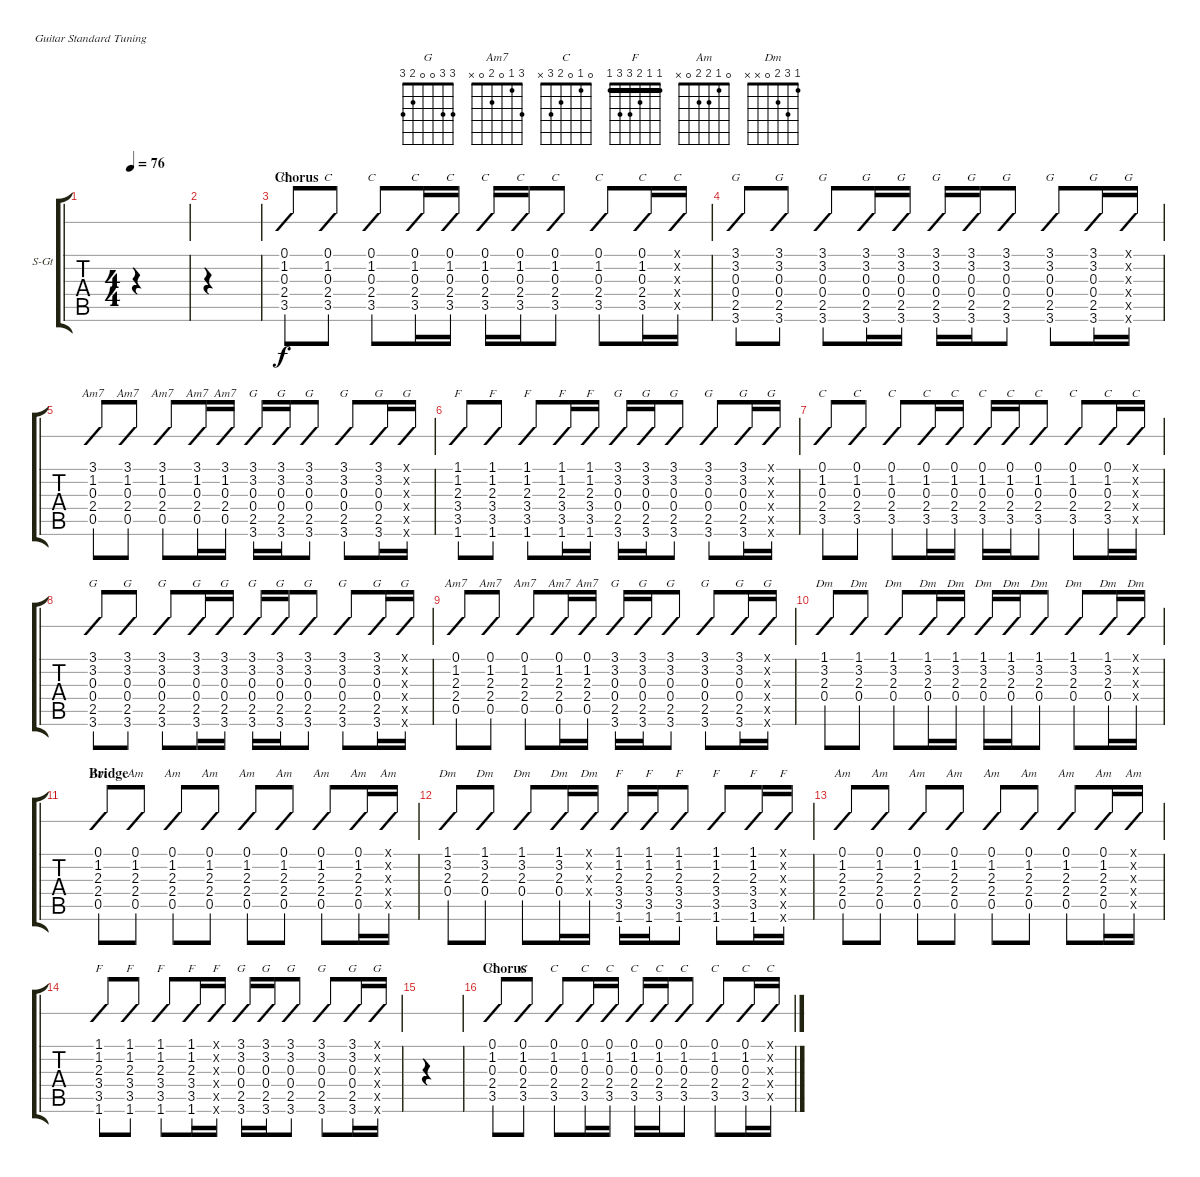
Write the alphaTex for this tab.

\defaultSystemsLayout 4
\bracketExtendMode groupsimilarinstruments
\firstSystemTrackNameOrientation horizontal
\otherSystemsTrackNameOrientation horizontal
\track ("John Cooper" "S-Gt") {instrument acousticguitarsteel}
\staff {tabs slash}
\tuning (E4 B3 G3 D3 A2 E2)
\chord ("G" 3 3 0 0 2 3)
\chord ("Am7" 3 1 0 2 0 x)
\chord ("C" 0 1 0 2 3 x)
\chord ("F" 1 1 2 3 3 1) {barre (1 1)}
\chord ("Am" 0 1 2 2 0 x)
\chord ("Dm" 1 3 2 0 x x)
\ts (4 4)
\tempo 76
\clef g2
\scale
0.333333
\ks c
|
\scale
0.333333 |
\section ("" "Chorus")
\scale
0.333333 (3.5 2.4 0.3 1.2 0.1).8{ch "C"} (3.5 2.4 0.3 1.2 0.1).8{ch "C"} (3.5 2.4 0.3 1.2 0.1).8{ch "C"} (3.5 2.4 0.3 1.2 0.1).16{ch "C"} (3.5 2.4 0.3 1.2 0.1).16{ch "C"} (3.5 2.4 0.3 1.2 0.1).16{ch "C"} (3.5 2.4 0.3 1.2 0.1).16{ch "C"} (3.5 2.4 0.3 1.2 0.1).8{ch "C"} (3.5 2.4 0.3 1.2 0.1).8{ch "C"} (3.5 2.4 0.3 1.2 0.1).16{ch "C"} (3.5{x} 2.4{x} 0.3{x} 1.2{x} 0.1{x}).16{ch "C"} |
\scale
0.333333 (3.6 2.5 0.4 0.3 3.2 3.1).8{ch "G"} (3.6 2.5 0.4 0.3 3.2 3.1).8{ch "G"} (3.6 2.5 0.4 0.3 3.2 3.1).8{ch "G"} (3.6 2.5 0.4 0.3 3.2 3.1).16{ch "G"} (3.6 2.5 0.4 0.3 3.2 3.1).16{ch "G"} (3.6 2.5 0.4 0.3 3.2 3.1).16{ch "G"} (3.6 2.5 0.4 0.3 3.2 3.1).16{ch "G"} (3.6 2.5 0.4 0.3 3.2 3.1).8{ch "G"} (3.6 2.5 0.4 0.3 3.2 3.1).8{ch "G"} (3.6 2.5 0.4 0.3 3.2 3.1).16{ch "G"} (3.6{x} 2.5{x} 0.4{x} 0.3{x} 3.2{x} 3.1{x}).16{ch "G"} |
\scale
0.333333 (0.5 2.4 0.3 1.2 3.1).8{ch "Am7"} (0.5 2.4 0.3 1.2 3.1).8{ch "Am7"} (0.5 2.4 0.3 1.2 3.1).8{ch "Am7"} (0.5 2.4 0.3 1.2 3.1).16{ch "Am7"} (0.5 2.4 0.3 1.2 3.1).16{ch "Am7"} (3.6 2.5 0.4 0.3 3.2 3.1).16{ch "G"} (3.6 2.5 0.4 0.3 3.2 3.1).16{ch "G"} (3.6 2.5 0.4 0.3 3.2 3.1).8{ch "G"} (3.6 2.5 0.4 0.3 3.2 3.1).8{ch "G"} (3.6 2.5 0.4 0.3 3.2 3.1).16{ch "G"} (3.6{x} 2.5{x} 0.4{x} 0.3{x} 3.2{x} 3.1{x}).16{ch "G"} |
\scale
0.333333 (1.6 3.5 3.4 2.3 1.2 1.1).8{ch "F"} (1.6 3.5 3.4 2.3 1.2 1.1).8{ch "F"} (1.6 3.5 3.4 2.3 1.2 1.1).8{ch "F"} (1.6 3.5 3.4 2.3 1.2 1.1).16{ch "F"} (1.6 3.5 3.4 2.3 1.2 1.1).16{ch "F"} (3.6 2.5 0.4 0.3 3.2 3.1).16{ch "G"} (3.6 2.5 0.4 0.3 3.2 3.1).16{ch "G"} (3.6 2.5 0.4 0.3 3.2 3.1).8{ch "G"} (3.6 2.5 0.4 0.3 3.2 3.1).8{ch "G"} (3.6 2.5 0.4 0.3 3.2 3.1).16{ch "G"} (3.6{x} 2.5{x} 0.4{x} 0.3{x} 3.2{x} 3.1{x}).16{ch "G"} |
\scale
0.333333 (3.5 2.4 0.3 1.2 0.1).8{ch "C"} (3.5 2.4 0.3 1.2 0.1).8{ch "C"} (3.5 2.4 0.3 1.2 0.1).8{ch "C"} (3.5 2.4 0.3 1.2 0.1).16{ch "C"} (3.5 2.4 0.3 1.2 0.1).16{ch "C"} (3.5 2.4 0.3 1.2 0.1).16{ch "C"} (3.5 2.4 0.3 1.2 0.1).16{ch "C"} (3.5 2.4 0.3 1.2 0.1).8{ch "C"} (3.5 2.4 0.3 1.2 0.1).8{ch "C"} (3.5 2.4 0.3 1.2 0.1).16{ch "C"} (3.5{x} 2.4{x} 0.3{x} 1.2{x} 0.1{x}).16{ch "C"} |
\scale
0.333333 (3.6 2.5 0.4 0.3 3.2 3.1).8{ch "G"} (3.6 2.5 0.4 0.3 3.2 3.1).8{ch "G"} (3.6 2.5 0.4 0.3 3.2 3.1).8{ch "G"} (3.6 2.5 0.4 0.3 3.2 3.1).16{ch "G"} (3.6 2.5 0.4 0.3 3.2 3.1).16{ch "G"} (3.6 2.5 0.4 0.3 3.2 3.1).16{ch "G"} (3.6 2.5 0.4 0.3 3.2 3.1).16{ch "G"} (3.6 2.5 0.4 0.3 3.2 3.1).8{ch "G"} (3.6 2.5 0.4 0.3 3.2 3.1).8{ch "G"} (3.6 2.5 0.4 0.3 3.2 3.1).16{ch "G"} (3.6{x} 2.5{x} 0.4{x} 0.3{x} 3.2{x} 3.1{x}).16{ch "G"} |
\scale
0.333333 (0.5 2.4 2.3 1.2 0.1).8{ch "Am7"} (0.5 2.4 2.3 1.2 0.1).8{ch "Am7"} (0.5 2.4 2.3 1.2 0.1).8{ch "Am7"} (0.5 2.4 2.3 1.2 0.1).16{ch "Am7"} (0.5 2.4 2.3 1.2 0.1).16{ch "Am7"} (3.6 2.5 0.4 0.3 3.2 3.1).16{ch "G"} (3.6 2.5 0.4 0.3 3.2 3.1).16{ch "G"} (3.6 2.5 0.4 0.3 3.2 3.1).8{ch "G"} (3.6 2.5 0.4 0.3 3.2 3.1).8{ch "G"} (3.6 2.5 0.4 0.3 3.2 3.1).16{ch "G"} (3.6{x} 2.5{x} 0.4{x} 0.3{x} 3.2{x} 3.1{x}).16{ch "G"} |
(0.4 2.3 3.2 1.1).8{ch "Dm"} (0.4 2.3 3.2 1.1).8{ch "Dm"} (0.4 2.3 3.2 1.1).8{ch "Dm"} (0.4 2.3 3.2 1.1).16{ch "Dm"} (0.4 2.3 3.2 1.1).16{ch "Dm"} (0.4 2.3 3.2 1.1).16{ch "Dm"} (0.4 2.3 3.2 1.1).16{ch "Dm"} (0.4 2.3 3.2 1.1).8{ch "Dm"} (0.4 2.3 3.2 1.1).8{ch "Dm"} (0.4 2.3 3.2 1.1).16{ch "Dm"} (0.4{x} 2.3{x} 3.2{x} 1.1{x}).16{ch "Dm"} |
\section ("" "Bridge")
(0.5 2.4 2.3 1.2 0.1).8{ch "Am"} (0.5 2.4 2.3 1.2 0.1).8{ch "Am"} (0.5 2.4 2.3 1.2 0.1).8{ch "Am"} (0.5 2.4 2.3 1.2 0.1).8{ch "Am"} (0.5 2.4 2.3 1.2 0.1).8{ch "Am"} (0.5 2.4 2.3 1.2 0.1).8{ch "Am"} (0.5 2.4 2.3 1.2 0.1).8{ch "Am"} (0.5 2.4 2.3 1.2 0.1).16{ch "Am"} (0.5{x} 2.4{x} 2.3{x} 1.2{x} 0.1{x}).16{ch "Am"} |
(0.4 2.3 3.2 1.1).8{ch "Dm"} (0.4 2.3 3.2 1.1).8{ch "Dm"} (0.4 2.3 3.2 1.1).8{ch "Dm"} (0.4 2.3 3.2 1.1).16{ch "Dm"} (0.4{x} 2.3{x} 3.2{x} 1.1{x}).16{ch "Dm"} (1.6 3.5 3.4 2.3 1.2 1.1).16{ch "F"} (1.6 3.5 3.4 2.3 1.2 1.1).16{ch "F"} (1.6 3.5 3.4 2.3 1.2 1.1).8{ch "F"} (1.6 3.5 3.4 2.3 1.2 1.1).8{ch "F"} (1.6 3.5 3.4 2.3 1.2 1.1).16{ch "F"} (1.6{x} 3.5{x} 3.4{x} 2.3{x} 1.2{x} 1.1{x}).16{ch "F"} |
(0.5 2.4 2.3 1.2 0.1).8{ch "Am"} (0.5 2.4 2.3 1.2 0.1).8{ch "Am"} (0.5 2.4 2.3 1.2 0.1).8{ch "Am"} (0.5 2.4 2.3 1.2 0.1).8{ch "Am"} (0.5 2.4 2.3 1.2 0.1).8{ch "Am"} (0.5 2.4 2.3 1.2 0.1).8{ch "Am"} (0.5 2.4 2.3 1.2 0.1).8{ch "Am"} (0.5 2.4 2.3 1.2 0.1).16{ch "Am"} (0.5{x} 0.4{x} 0.3{x} 0.2{x} 0.1{x}).16{ch "Am"} |
(1.6 3.5 3.4 2.3 1.2 1.1).8{ch "F"} (1.6 3.5 3.4 2.3 1.2 1.1).8{ch "F"} (1.6 3.5 3.4 2.3 1.2 1.1).8{ch "F"} (1.6 3.5 3.4 2.3 1.2 1.1).16{ch "F"} (1.6{x} 3.5{x} 3.4{x} 2.3{x} 1.2{x} 1.1{x}).16{ch "F"} (3.6 2.5 0.4 0.3 3.2 3.1).16{ch "G"} (3.6 2.5 0.4 0.3 3.2 3.1).16{ch "G"} (3.6 2.5 0.4 0.3 3.2 3.1).8{ch "G"} (3.6 2.5 0.4 0.3 3.2 3.1).8{ch "G"} (3.6 2.5 0.4 0.3 3.2 3.1).16{ch "G"} (3.6{x} 2.5{x} 0.4{x} 0.3{x} 3.2{x} 3.1{x}).16{ch "G"} |
|
\section ("" "Chorus")
(3.5 2.4 0.3 1.2 0.1).8{ch "C"} (3.5 2.4 0.3 1.2 0.1).8{ch "C"} (3.5 2.4 0.3 1.2 0.1).8{ch "C"} (3.5 2.4 0.3 1.2 0.1).16{ch "C"} (3.5 2.4 0.3 1.2 0.1).16{ch "C"} (3.5 2.4 0.3 1.2 0.1).16{ch "C"} (3.5 2.4 0.3 1.2 0.1).16{ch "C"} (3.5 2.4 0.3 1.2 0.1).8{ch "C"} (3.5 2.4 0.3 1.2 0.1).8{ch "C"} (3.5 2.4 0.3 1.2 0.1).16{ch "C"} (3.5{x} 2.4{x} 0.3{x} 1.2{x} 0.1{x}).16{ch "C"}
